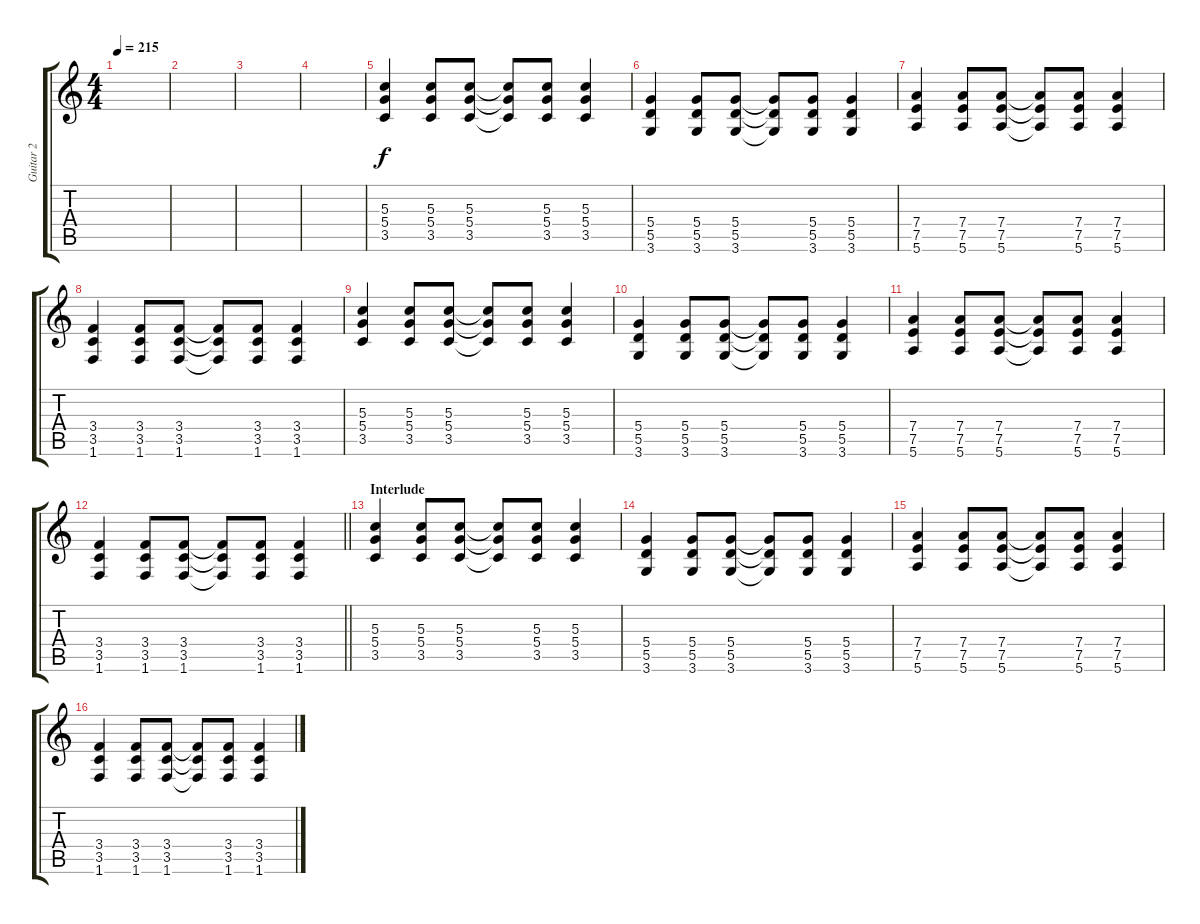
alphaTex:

\track ("Guitar 2" "Guitar 2") {instrument overdrivenguitar}
\staff {score tabs}
\tuning (E4 B3 G3 D3 A2 E2) {hide}
\ts (4 4)
\tempo 215
\clef g2
\ks c
|
|
|
|
(5.3 5.4 3.5).4 (5.3 5.4 3.5).8 (5.3 5.4 3.5).8 (5.3{t} 5.4{t} 3.5{t}).8 (5.3 5.4 3.5).8 (5.3 5.4 3.5).4 |
(5.4 5.5 3.6).4 (5.4 5.5 3.6).8 (5.4 5.5 3.6).8 (5.4{t} 5.5{t} 3.6{t}).8 (5.4 5.5 3.6).8 (5.4 5.5 3.6).4 |
(7.4 7.5 5.6).4 (7.4 7.5 5.6).8 (7.4 7.5 5.6).8 (7.4{t} 7.5{t} 5.6{t}).8 (7.4 7.5 5.6).8 (7.4 7.5 5.6).4 |
(3.4 3.5 1.6).4 (3.4 3.5 1.6).8 (3.4 3.5 1.6).8 (3.4{t} 3.5{t} 1.6{t}).8 (3.4 3.5 1.6).8 (3.4 3.5 1.6).4 |
(5.3 5.4 3.5).4 (5.3 5.4 3.5).8 (5.3 5.4 3.5).8 (5.3{t} 5.4{t} 3.5{t}).8 (5.3 5.4 3.5).8 (5.3 5.4 3.5).4 |
(5.4 5.5 3.6).4 (5.4 5.5 3.6).8 (5.4 5.5 3.6).8 (5.4{t} 5.5{t} 3.6{t}).8 (5.4 5.5 3.6).8 (5.4 5.5 3.6).4 |
(7.4 7.5 5.6).4 (7.4 7.5 5.6).8 (7.4 7.5 5.6).8 (7.4{t} 7.5{t} 5.6{t}).8 (7.4 7.5 5.6).8 (7.4 7.5 5.6).4 |
\barLineRight lightlight
(3.4 3.5 1.6).4 (3.4 3.5 1.6).8 (3.4 3.5 1.6).8 (3.4{t} 3.5{t} 1.6{t}).8 (3.4 3.5 1.6).8 (3.4 3.5 1.6).4 |
\section ("" "Interlude")
(5.3 5.4 3.5).4 (5.3 5.4 3.5).8 (5.3 5.4 3.5).8 (5.3{t} 5.4{t} 3.5{t}).8 (5.3 5.4 3.5).8 (5.3 5.4 3.5).4 |
(5.4 5.5 3.6).4 (5.4 5.5 3.6).8 (5.4 5.5 3.6).8 (5.4{t} 5.5{t} 3.6{t}).8 (5.4 5.5 3.6).8 (5.4 5.5 3.6).4 |
(7.4 7.5 5.6).4 (7.4 7.5 5.6).8 (7.4 7.5 5.6).8 (7.4{t} 7.5{t} 5.6{t}).8 (7.4 7.5 5.6).8 (7.4 7.5 5.6).4 |
(3.4 3.5 1.6).4 (3.4 3.5 1.6).8 (3.4 3.5 1.6).8 (3.4{t} 3.5{t} 1.6{t}).8 (3.4 3.5 1.6).8 (3.4 3.5 1.6).4
